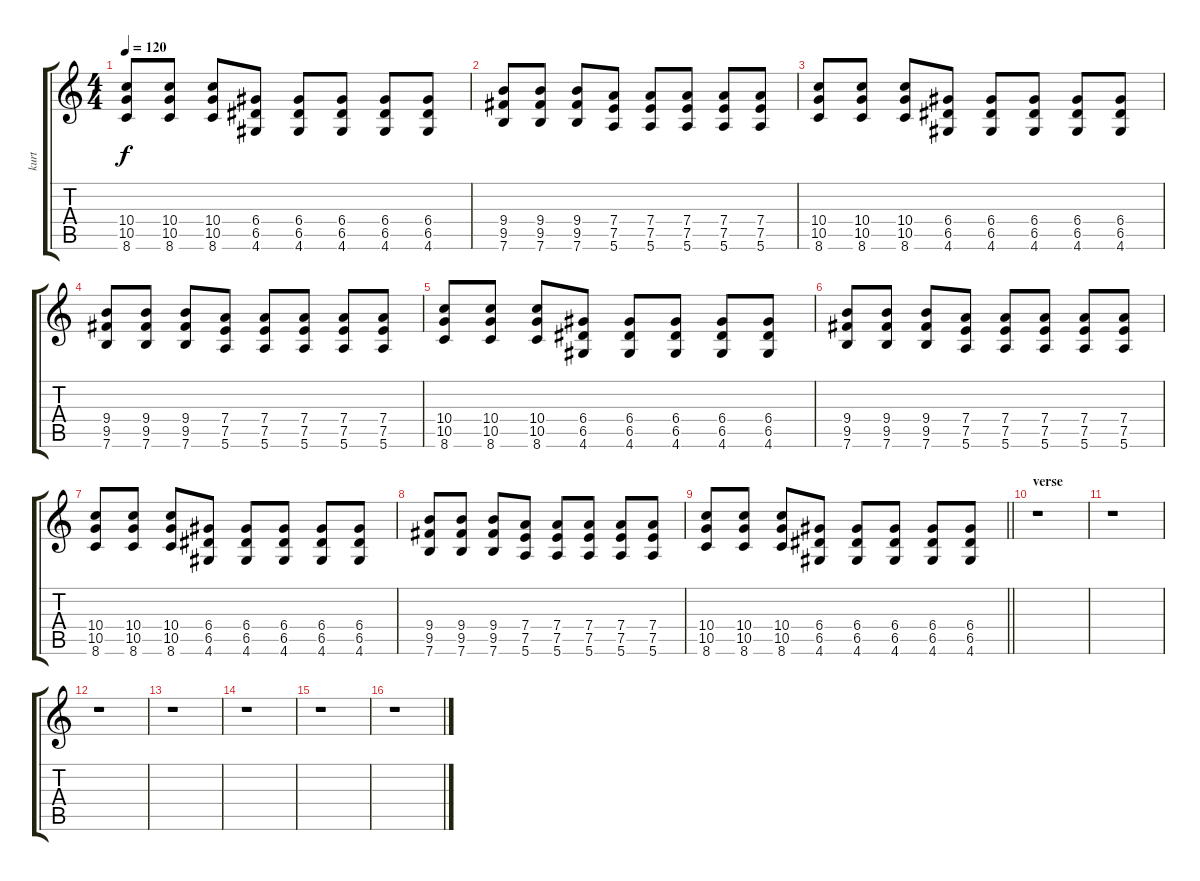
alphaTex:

\track ("kurt" "kurt") {instrument distortionguitar}
\staff {score tabs}
\tuning (E4 B3 G3 D3 A2 E2) {hide}
\ts (4 4)
\tempo 120
\clef g2
\ks c
(10.4 10.5 8.6).8{dy f} (10.4 10.5 8.6).8 (10.4 10.5 8.6).8 (6.4 6.5 4.6).8 (6.4 6.5 4.6).8 (6.4 6.5 4.6).8 (6.4 6.5 4.6).8 (6.4 6.5 4.6).8 |
(9.4 9.5 7.6).8 (9.4 9.5 7.6).8 (9.4 9.5 7.6).8 (7.4 7.5 5.6).8 (7.4 7.5 5.6).8 (7.4 7.5 5.6).8 (7.4 7.5 5.6).8 (7.4 7.5 5.6).8 |
(10.4 10.5 8.6).8 (10.4 10.5 8.6).8 (10.4 10.5 8.6).8 (6.4 6.5 4.6).8 (6.4 6.5 4.6).8 (6.4 6.5 4.6).8 (6.4 6.5 4.6).8 (6.4 6.5 4.6).8 |
(9.4 9.5 7.6).8 (9.4 9.5 7.6).8 (9.4 9.5 7.6).8 (7.4 7.5 5.6).8 (7.4 7.5 5.6).8 (7.4 7.5 5.6).8 (7.4 7.5 5.6).8 (7.4 7.5 5.6).8 |
(10.4 10.5 8.6).8 (10.4 10.5 8.6).8 (10.4 10.5 8.6).8 (6.4 6.5 4.6).8 (6.4 6.5 4.6).8 (6.4 6.5 4.6).8 (6.4 6.5 4.6).8 (6.4 6.5 4.6).8 |
(9.4 9.5 7.6).8 (9.4 9.5 7.6).8 (9.4 9.5 7.6).8 (7.4 7.5 5.6).8 (7.4 7.5 5.6).8 (7.4 7.5 5.6).8 (7.4 7.5 5.6).8 (7.4 7.5 5.6).8 |
(10.4 10.5 8.6).8 (10.4 10.5 8.6).8 (10.4 10.5 8.6).8 (6.4 6.5 4.6).8 (6.4 6.5 4.6).8 (6.4 6.5 4.6).8 (6.4 6.5 4.6).8 (6.4 6.5 4.6).8 |
(9.4 9.5 7.6).8 (9.4 9.5 7.6).8 (9.4 9.5 7.6).8 (7.4 7.5 5.6).8 (7.4 7.5 5.6).8 (7.4 7.5 5.6).8 (7.4 7.5 5.6).8 (7.4 7.5 5.6).8 |
\barLineRight lightlight
(10.4 10.5 8.6).8 (10.4 10.5 8.6).8 (10.4 10.5 8.6).8 (6.4 6.5 4.6).8 (6.4 6.5 4.6).8 (6.4 6.5 4.6).8 (6.4 6.5 4.6).8 (6.4 6.5 4.6).8 |
\section ("" "verse")
r.1 |
r.1 |
r.1 |
r.1 |
r.1 |
r.1 |
r.1
